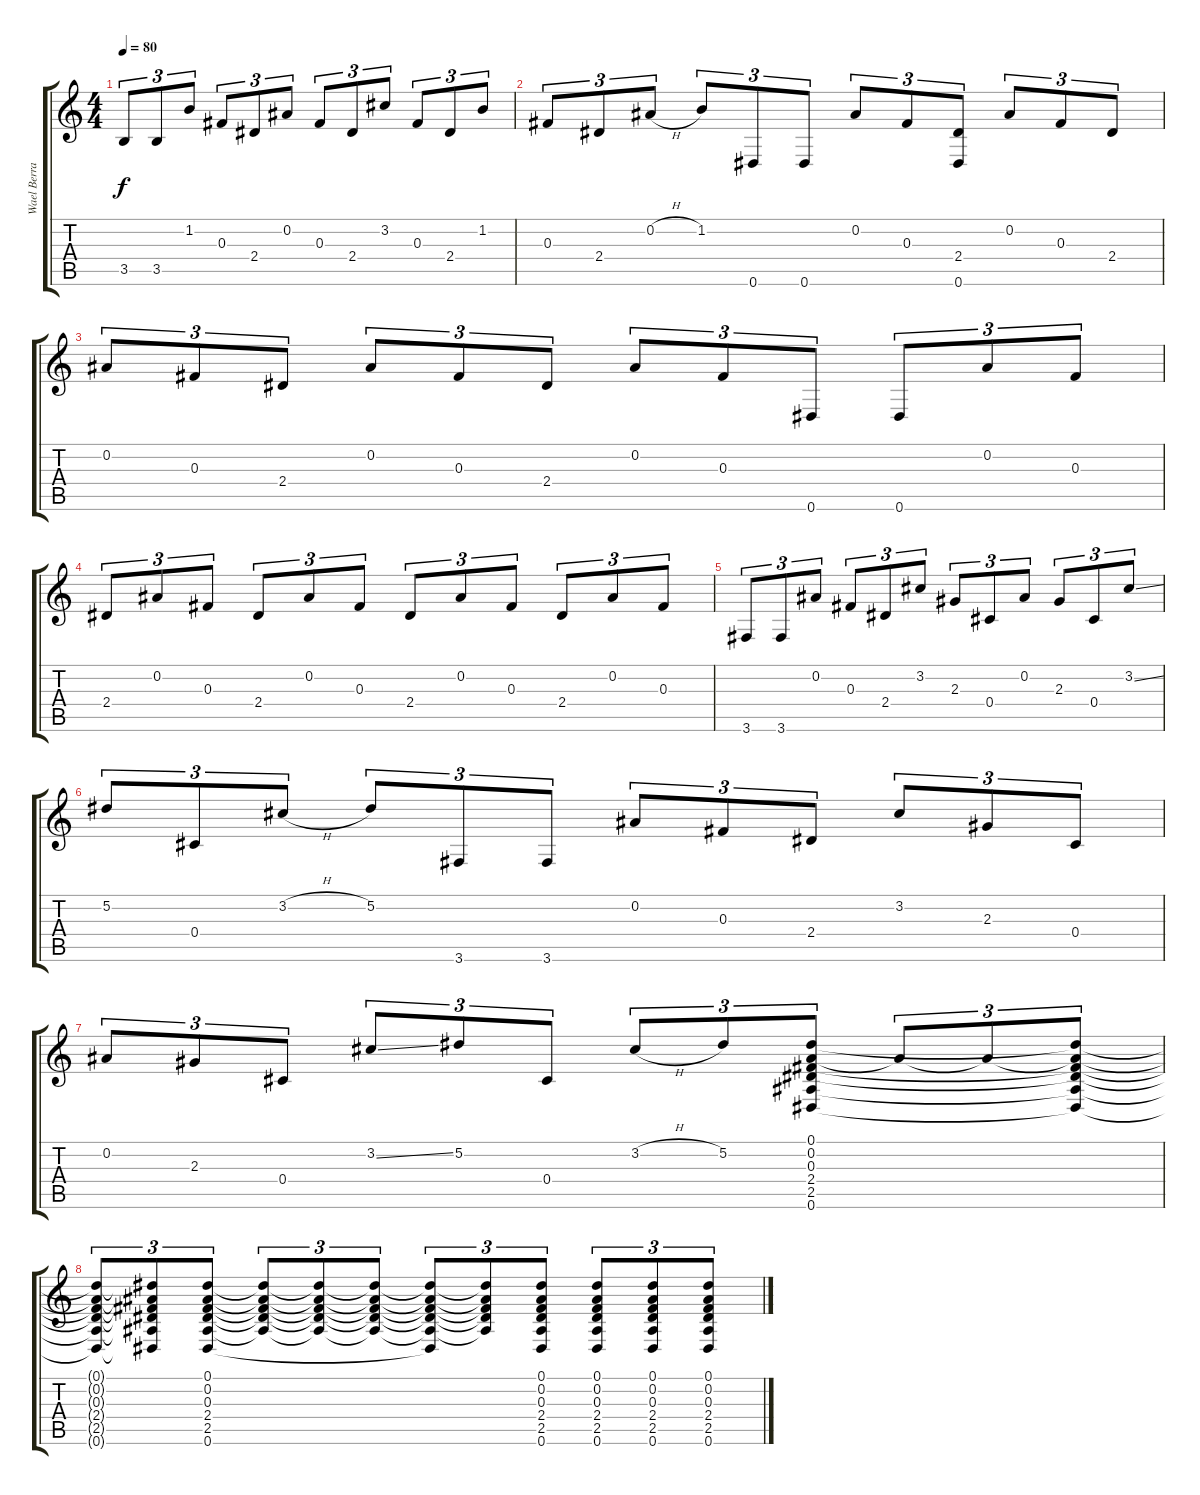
\track ("Wael Berrais" "Wael Berra") {instrument acousticguitarsteel}
\staff {score tabs}
\tuning (Eb4 Bb3 Gb3 Db3 Ab2 Eb2) {hide}
\ts (4 4)
\tempo 80
\clef g2
\ks c
3.5.8{tu (3 2) dy f} 3.5.8{tu (3 2)} 1.2.8{tu (3 2)} 0.3.8{tu (3 2)} 2.4.8{tu (3 2)} 0.2.8{tu (3 2)} 0.3.8{tu (3 2)} 2.4.8{tu (3 2)} 3.2.8{tu (3 2)} 0.3.8{tu (3 2)} 2.4.8{tu (3 2)} 1.2.8{tu (3 2)} |
0.3.8{tu (3 2)} 2.4.8{tu (3 2)} 0.2{h}.8{tu (3 2)} 1.2.8{tu (3 2)} 0.6.8{tu (3 2)} 0.6.8{tu (3 2)} 0.2.8{tu (3 2)} 0.3.8{tu (3 2)} (2.4 0.6).8{tu (3 2)} 0.2.8{tu (3 2)} 0.3.8{tu (3 2)} 2.4.8{tu (3 2)} |
0.2.8{tu (3 2)} 0.3.8{tu (3 2)} 2.4.8{tu (3 2)} 0.2.8{tu (3 2)} 0.3.8{tu (3 2)} 2.4.8{tu (3 2)} 0.2.8{tu (3 2)} 0.3.8{tu (3 2)} 0.6.8{tu (3 2)} 0.6.8{tu (3 2)} 0.2.8{tu (3 2)} 0.3.8{tu (3 2)} |
2.4.8{tu (3 2)} 0.2.8{tu (3 2)} 0.3.8{tu (3 2)} 2.4.8{tu (3 2)} 0.2.8{tu (3 2)} 0.3.8{tu (3 2)} 2.4.8{tu (3 2)} 0.2.8{tu (3 2)} 0.3.8{tu (3 2)} 2.4.8{tu (3 2)} 0.2.8{tu (3 2)} 0.3.8{tu (3 2)} |
3.6.8{tu (3 2)} 3.6.8{tu (3 2)} 0.2.8{tu (3 2)} 0.3.8{tu (3 2)} 2.4.8{tu (3 2)} 3.2.8{tu (3 2)} 2.3.8{tu (3 2)} 0.4.8{tu (3 2)} 0.2.8{tu (3 2)} 2.3.8{tu (3 2)} 0.4.8{tu (3 2)} 3.2{ss}.8{tu (3 2)} |
5.2.8{tu (3 2)} 0.4.8{tu (3 2)} 3.2{h}.8{tu (3 2)} 5.2.8{tu (3 2)} 3.6.8{tu (3 2)} 3.6.8{tu (3 2)} 0.2.8{tu (3 2)} 0.3.8{tu (3 2)} 2.4.8{tu (3 2)} 3.2.8{tu (3 2)} 2.3.8{tu (3 2)} 0.4.8{tu (3 2)} |
0.2.8{tu (3 2)} 2.3.8{tu (3 2)} 0.4.8{tu (3 2)} 3.2{ss}.8{tu (3 2)} 5.2.8{tu (3 2)} 0.4.8{tu (3 2)} 3.2{h}.8{tu (3 2)} 5.2.8{tu (3 2)} (0.1 0.2 0.3 2.4 2.5 0.6).8{tu (3 2)} 0.2{t}.8{tu (3 2)} 0.2{t}.8{tu (3 2)} (0.1{t} 0.2{t} 0.3{t} 2.4{t} 2.5{t} 0.6{t}).8{tu (3 2)} |
(0.1{t} 0.2{t} 0.3{t} 2.4{t} 2.5{t} 0.6{t}).8{tu (3 2)} (0.1{t} 0.2{t} 0.3{t} 2.4{t} 2.5{t} 0.6{t}).8{tu (3 2)} (0.1 0.2 0.3 2.4 2.5 0.6).8{tu (3 2)} (0.1{t} 0.2{t} 0.3{t} 2.4{t} 2.5{t}).8{tu (3 2)} (0.1{t} 0.2{t} 0.3{t} 2.4{t} 2.5{t}).8{tu (3 2)} (0.1{t} 0.2{t} 0.3{t} 2.4{t} 2.5{t}).8{tu (3 2)} (0.1{t} 0.2{t} 0.3{t} 2.4{t} 2.5{t} 0.6{t}).8{tu (3 2)} (0.1{t} 0.2{t} 0.3{t} 2.4{t} 2.5{t}).8{tu (3 2)} (0.1 0.2 0.3 2.4 2.5 0.6).8{tu (3 2)} (0.1 0.2 0.3 2.4 2.5 0.6).8{tu (3 2)} (0.1 0.2 0.3 2.4 2.5 0.6).8{tu (3 2)} (0.1 0.2 0.3 2.4 2.5 0.6).8{tu (3 2)}
